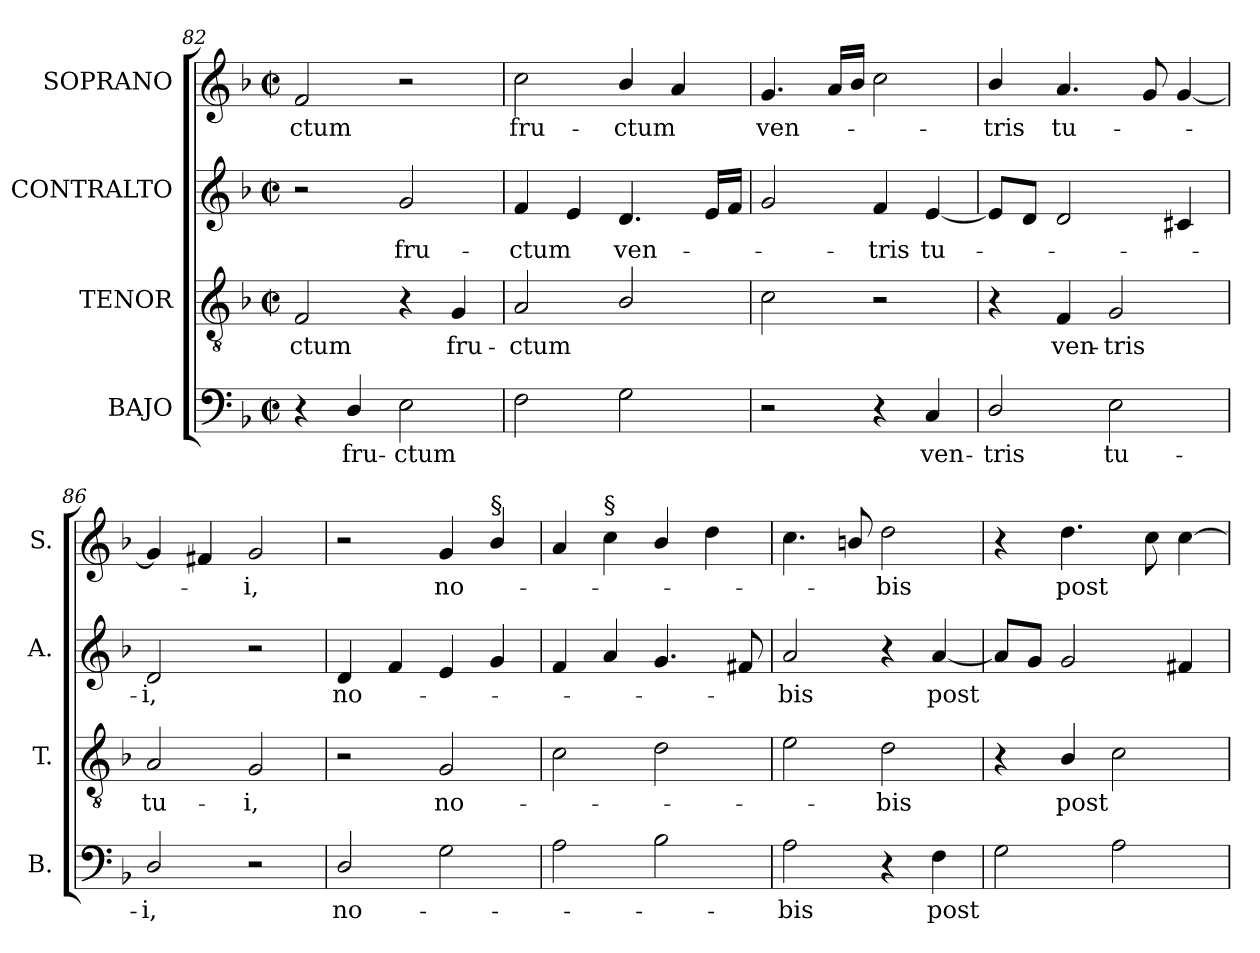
**kern	**text	**kern	**text	**kern	**text	**kern	**text
*part4	*part4	*part3	*part3	*part2	*part2	*part1	*part1
*staff4	*staff4	*staff3	*staff3	*staff2	*staff2	*staff1	*staff1
*I"BAJO	*	*I"TENOR	*	*I"CONTRALTO	*	*I"SOPRANO	*
*I'B.	*	*I'T.	*	*I'A.	*	*I'S.	*
*clefF4	*	*clefGv2	*	*clefG2	*	*clefG2	*
*	*	*ITrd7c12	*	*	*	*	*
*k[b-]	*	*k[b-]	*	*k[b-]	*	*k[b-]	*
*F:	*	*F:	*	*F:	*	*F:	*
*M2/2	*	*M2/2	*	*M2/2	*	*M2/2	*
*met(c|)	*	*met(c|)	*	*met(c|)	*	*met(c|)	*
=82	=82	=82	=82	=82	=82	=82	=82
!	!	!	!LO:LY:b:color=#000000	!	!	!	!
!	!	!	!	!	!	!	!LO:LY:b:color=#000000
4r	.	2FFi/	-ctum	2r	.	2fi/	-ctum
!	!LO:LY:b:color=#000000	!	!	!	!	!	!
4Di/	fru-	.	.	.	.	.	.
!	!LO:LY:b:color=#000000	!	!	!	!	!	!
!	!	!	!	!	!LO:LY:b:color=#000000	!	!
2Ei\	-ctum	4r	.	2gi/	fru-	2r	.
!	!	!	!LO:LY:b:color=#000000	!	!	!	!
.	.	4GGi/	fru-	.	.	.	.
=83	=83	=83	=83	=83	=83	=83	=83
!	!	!	!LO:LY:b:color=#000000	!	!	!	!
!	!	!	!	!	!LO:LY:b:color=#000000	!	!
!	!	!	!	!	!	!	!LO:LY:b:color=#000000
2Fi\	.	2AAi/	-ctum	4fi/	-ctum	2cci\	fru-
.	.	.	.	4ei/	.	.	.
!	!	!	!	!	!LO:LY:b:color=#000000	!	!
!	!	!	!	!	!	!	!LO:LY:b:color=#000000
2Gi\	.	2BB-i/	.	4.di/	ven-	4b-i/	-ctum
.	.	.	.	.	.	4ai/	.
.	.	.	.	16ei/LL	.	.	.
.	.	.	.	16fi/JJ	.	.	.
=84	=84	=84	=84	=84	=84	=84	=84
!	!	!	!	!	!	!	!LO:LY:b:color=#000000
2r	.	2Ci\	.	2gi/	.	4.gi/	ven-
.	.	.	.	.	.	16ai/LL	.
.	.	.	.	.	.	16b-i/JJ	.
!	!	!	!	!	!LO:LY:b:color=#000000	!	!
4r	.	2r	.	4fi/	-tris	2cci\	.
!	!LO:LY:b:color=#000000	!	!	!	!	!	!
!	!	!	!	!	!LO:LY:b:color=#000000	!	!
4Ci/	ven-	.	.	[4ei/	tu-	.	.
!!LO:PB:g=z
=85	=85	=85	=85	=85	=85	=85	=85
!	!LO:LY:b:color=#000000	!	!	!	!	!	!
!	!	!	!	!	!	!	!LO:LY:b:color=#000000
2Di/	-tris	4r	.	8ei/L]	.	4b-i/	-tris
.	.	.	.	8di/J	.	.	.
!	!	!	!LO:LY:b:color=#000000	!	!	!	!
!	!	!	!	!	!	!	!LO:LY:b:color=#000000
.	.	4FFi/	ven-	2di/	.	4.ai/	tu-
!	!LO:LY:b:color=#000000	!	!	!	!	!	!
!	!	!	!LO:LY:b:color=#000000	!	!	!	!
2Ei\	tu-	2GGi/	-tris	.	.	.	.
.	.	.	.	.	.	8gi/	.
.	.	.	.	4c#Xi/	.	[4gi/	.
=86	=86	=86	=86	=86	=86	=86	=86
!	!LO:LY:b:color=#000000	!	!	!	!	!	!
!	!	!	!LO:LY:b:color=#000000	!	!	!	!
!	!	!	!	!	!LO:LY:b:color=#000000	!	!
2Di/	-i,	2AAi/	tu-	2di/	-i,	4gi/]	.
.	.	.	.	.	.	4f#Xi/	.
!	!	!	!LO:LY:b:color=#000000	!	!	!	!
!	!	!	!	!	!	!	!LO:LY:b:color=#000000
2r	.	2GGi/	-i,	2r	.	2gi/	-i,
=87	=87	=87	=87	=87	=87	=87	=87
!	!LO:LY:b:color=#000000	!	!	!	!	!	!
!	!	!	!	!	!LO:LY:b:color=#000000	!	!
2Di/	no-	2r	.	4di/	no-	2r	.
.	.	.	.	4fi/	.	.	.
!	!	!	!LO:LY:b:color=#000000	!	!	!	!
!	!	!	!	!	!	!	!LO:LY:b:color=#000000
2Gi\	.	2GGi/	no-	4ei/	.	4gi/	no-
!	!	!	!	!	!	!LO:TX:a:t=§	!
.	.	.	.	4gi/	.	4b-i/	.
=88	=88	=88	=88	=88	=88	=88	=88
2Ai\	.	2Ci\	.	4fi/	.	4ai/	.
!	!	!	!	!	!	!LO:TX:a:t=§	!
.	.	.	.	4ai/	.	4cci\	.
2B-i\	.	2Di\	.	4.gi/	.	4b-i/	.
.	.	.	.	.	.	4ddi\	.
.	.	.	.	8f#Xi/	.	.	.
=89	=89	=89	=89	=89	=89	=89	=89
!	!LO:LY:b:color=#000000	!	!	!	!	!	!
!	!	!	!	!	!LO:LY:b:color=#000000	!	!
2Ai\	-bis	2Ei\	.	2ai/	-bis	4.cci\	.
.	.	.	.	.	.	8bni/	.
!	!	!	!LO:LY:b:color=#000000	!	!	!	!
!	!	!	!	!	!	!	!LO:LY:b:color=#000000
4r	.	2Di\	-bis	4r	.	2ddi\	-bis
!	!LO:LY:b:color=#000000	!	!	!	!	!	!
!	!	!	!	!	!LO:LY:b:color=#000000	!	!
4Fi\	post	.	.	[4ai/	post	.	.
=90	=90	=90	=90	=90	=90	=90	=90
2Gi\	.	4r	.	8ai/L]	.	4r	.
.	.	.	.	8gi/J	.	.	.
!	!	!	!LO:LY:b:color=#000000	!	!	!	!
!	!	!	!	!	!	!	!LO:LY:b:color=#000000
.	.	4BB-i/	post	2gi/	.	4.ddi\	post
2Ai\	.	2Ci\	.	.	.	.	.
.	.	.	.	.	.	8cci\	.
.	.	.	.	4f#Xi/	.	[4cci\	.
=	=	=	=	=	=	=	=
*-	*-	*-	*-	*-	*-	*-	*-
